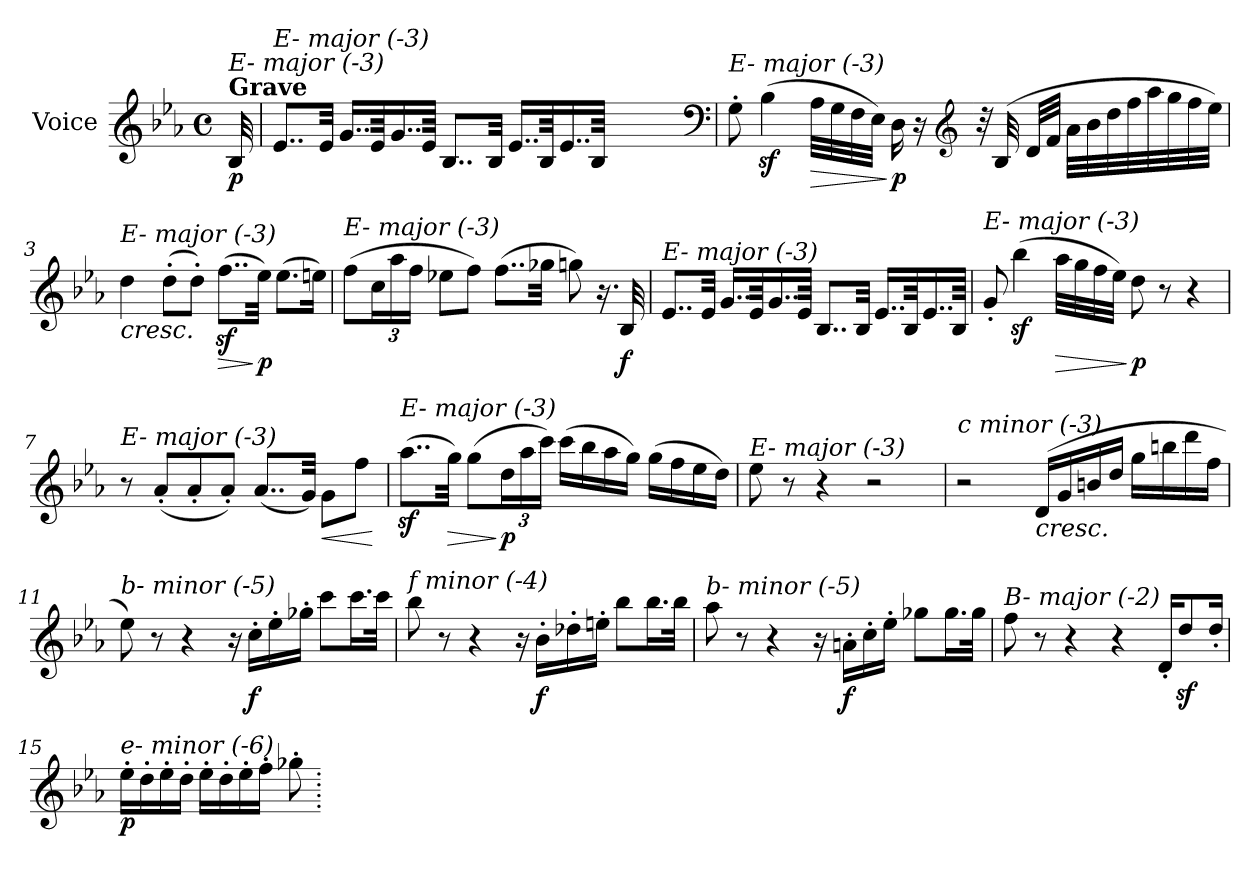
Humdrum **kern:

**kern	**dynam
*part1	*part1
*staff1	*staff1
*I"Voice	*
*I'V	*
*clefG2	*
*k[b-e-a-]	*
*M4/4	*
*met(c)	*
=	=
!LO:TX:a:B:t=Grave	!
!LO:TX:i:t=E- major (-3)	!
!	!LO:DY:b
32B-/	p
=1	=1
!LO:TX:i:t=E- major (-3)	!
8..e-/L	.
32e-/Jkk	.
16..g/LL	.
64e-/KK	.
16..g/	.
64e-/JJkk	.
8..B-/L	.
32B-/Jkk	.
16..e-/LL	.
64B-/KK	.
16..e-/	.
64B-/JJkk	.
2ryy	.
16ryy	.
*clefF4	*
=2	=2
!LO:TX:i:t=E- major (-3)	!
8G'\	.
(>4B-z<\	.
!	!LO:HP:b
32A-\LLL	>
32G\	.
32F\	.
32E-\JJJ)	.
!	!LO:DY:n=1:b
16D\	] p
16r	.
*clefG2	*
32ryy	.
32r	.
(>32B-/	.
32d/LLL	.
32f/JJJ	.
32a-\LLL	.
32b-\	.
32dd\	.
32ff\	.
32aa-\	.
32gg\	.
32ff\	.
32ee-\JJJ)	.
!!LO:LB:g=z
=3	=3
!LO:TX:b:i:t=cresc.	!
!LO:TX:i:t=E- major (-3)	!
4dd\	.
(>8dd'\L	.
8dd'\J)	.
!	!LO:HP:b
(>8..ffz<\L	>
!	!LO:DY:n=1:b
32ee-\Jkk)	] p
(>8.ee-\L	.
16een\Jk)	.
=4	=4
!LO:TX:i:t=E- major (-3)	!
(>8ff\L	.
*Xbrackettup	*
24cc\L	.
24aa-\	.
24ff\JJ	.
8ee-X\L	.
8ff\J)	.
(>8..ff\L	.
32gg-Xi\Jkk	.
8gg\)	.
16.r	.
!	!LO:DY:b
32B-/	f
=5	=5
!LO:TX:i:t=E- major (-3)	!
8..e-/L	.
32e-/Jkk	.
16..g/LL	.
64e-/KK	.
16..g/	.
64e-/JJkk	.
8..B-/L	.
32B-/Jkk	.
16..e-/LL	.
64B-/KK	.
16..e-/	.
64B-/JJkk	.
!!LO:LB:g=z
=6	=6
!LO:TX:i:t=E- major (-3)	!
8g'/	.
(>4bb-z<\	.
!	!LO:HP:b
32aa-\LLL	>
32gg\	.
32ff\	.
32ee-\JJJ)	.
!	!LO:DY:n=1:b
8dd\	] p
8r	.
4r	.
=7	=7
!LO:TX:i:t=E- major (-3)	!
8r	.
(<8a-'/L	.
8a-'/	.
8a-'/J)	.
(<8..a-/L	.
32g/Jkk)	.
!	!LO:HP:b
8g\L	<
8ff\J	.
.	[
=8	=8
!LO:TX:i:t=E- major (-3)	!
(>8..aa-z<\L	.
!	!LO:HP:b
32gg\Jkk)	>
(>8gg\L	.
!	!LO:DY:n=1:b
24dd\L	] p
24aa-\	.
24ccc\JJ)	.
(>16ccc\LL	.
16bb-\	.
16aa-\	.
16gg\JJ)	.
(>16gg\LL	.
16ff\	.
16ee-\	.
16dd\JJ)	.
!!LO:LB:g=z
=9	=9
!LO:TX:i:t=E- major (-3)	!
8ee-\	.
8r	.
4r	.
2r	.
=10	=10
!LO:TX:i:t=c minor (-3)	!
2r	.
!LO:TX:b:i:t=cresc.	!
(>16d/LL	.
16g/	.
16bn/	.
16dd/JJ	.
16gg\LL	.
16bbn\	.
16ddd\	.
16ff\JJ	.
=11	=11
!LO:TX:i:t=b- minor (-5)	!
8ee-\)	.
8r	.
4r	.
16r	.
!	!LO:DY:b
16cc'\LL	f
16ee-'\	.
16gg-X'\JJ	.
8ccc\L	.
16.ccc\L	.
32ccc\JJk	.
=12	=12
!LO:TX:i:t=f minor (-4)	!
8bb-\	.
8r	.
4r	.
16r	.
!	!LO:DY:b
16b-'\LL	f
16dd-X'\	.
16een'i\JJ	.
8bb-\L	.
16.bb-\L	.
32bb-\JJk	.
=13	=13
!LO:TX:i:t=b- minor (-5)	!
8aa-\	.
8r	.
4r	.
16r	.
!	!LO:DY:b
16an'\LL	f
16cc'\	.
16ee-'\JJ	.
8gg-X\L	.
16.gg-\L	.
32gg-\JJk	.
=14	=14
!LO:TX:i:t=B- major (-2)	!
8ff\	.
8r	.
4r	.
4r	.
16d'/KL	.
8ddz</	.
16dd'/Jk	.
!!LO:LB:g=z
=15	=15
!LO:TX:i:t=e- minor (-6)	!
!	!LO:DY:b
16ee-'\LL	p
16dd'\	.
16ee-'\	.
16dd'\JJ	.
16ee-'\LL	.
16dd'\	.
16ee-'\	.
16ff'\JJ	.
8gg-X'\	.
=.	=.
*-	*-
